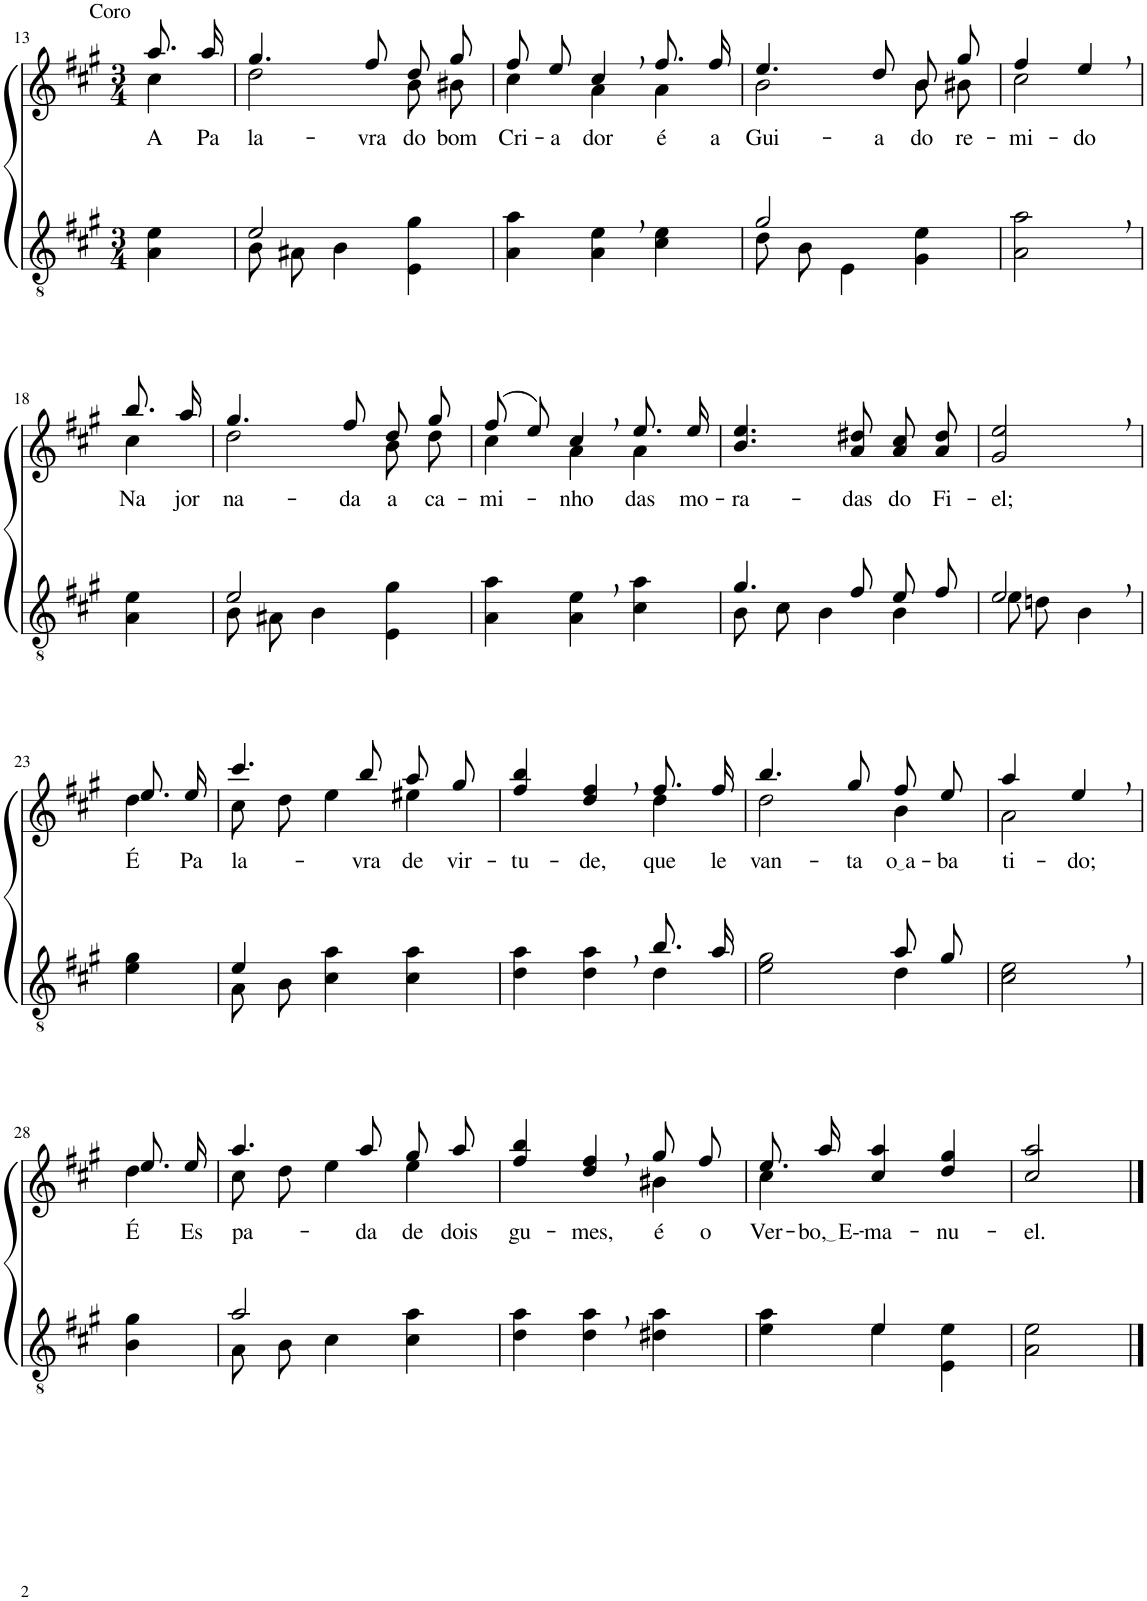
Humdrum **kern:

**kern	**kern	**text
*part2	*part1	*part1
*staff2	*staff1	*staff1
*I"Parte III e IV	*I"Parte I e II	*
!!LO:PB:g=z
*clefGv2	*clefG2	*
*Trd5c9	*Trd5c9	*
*k[f#c#g#]	*k[f#c#g#]	*
*M3/4	*M3/4	*
=13	=13	=13
*	*^	*
!	!LO:TX:a:t=Coro	!	!
!	!	!	!LO:LY:b
4A\ 4e\	8.aa/L	4cc#\	A
!	!	!	!LO:LY:b
.	16aa/Jk	.	Pa-
=14	=14	=14	=14
*^	*	*	*
!	!	!	!	!LO:LY:b
2e/	8B\L	4.gg#/	2dd\	-la-
.	8A#X\J	.	.	.
.	4B\	.	.	.
!	!	!	!	!LO:LY:b
.	.	8ff#/	.	-vra
!	!	!	!	!LO:LY:b
4ryy	4E\ 4g#\	8dd/L	8b\L	do
!	!	!	!	!LO:LY:b
.	.	8gg#/J	8b#X\J	bom
*v	*v	*	*	*
=15	=15	=15	=15
!	!	!	!LO:LY:b
4A\ 4a\	8ff#/L	4cc#\	Cri-
!	!	!	!LO:LY:b
.	8ee/J	.	-a-
!	!	!	!LO:LY:b
4A\, 4e\,	4cc#,/	4a\	-dor
!	!	!	!LO:LY:b
4c#\ 4e\	8.ff#/L	4a\	é
!	!	!	!LO:LY:b
.	16ff#/Jk	.	a
=16	=16	=16	=16
*^	*	*	*
!	!	!	!	!LO:LY:b
2g#/	8d\L	4.ee/	2b\	Gui-
.	8B\J	.	.	.
.	4E\	.	.	.
!	!	!	!	!LO:LY:b
.	.	8dd/	.	-a
!	!	!	!	!LO:LY:b
4ryy	4G#\ 4e\	8b/L	8b\L	do
!	!	!	!	!LO:LY:b
.	.	8gg#/J	8b#X\J	re-
*v	*v	*	*	*
=17	=17	=17	=17
!	!	!	!LO:LY:b
2A\, 2a\,	4ff#/	2cc#\	-mi-
!	!	!	!LO:LY:b
.	4ee,/	.	-do
!!LO:LB:g=z	!!
=18	=18	=18	=18
!	!	!	!LO:LY:b
4A\ 4e\	8.bb/L	4cc#\	Na
!	!	!	!LO:LY:b
.	16aa/Jk	.	jor-
=19	=19	=19	=19
*^	*	*	*
!	!	!	!	!LO:LY:b
2e/	8B\L	4.gg#/	2dd\	-na-
.	8A#X\J	.	.	.
.	4B\	.	.	.
!	!	!	!	!LO:LY:b
.	.	8ff#/	.	-da
!	!	!	!	!LO:LY:b
4ryy	4E\ 4g#\	8dd/L	8b\L	a
!	!	!	!	!LO:LY:b
.	.	8gg#/J	8dd\J	ca-
*v	*v	*	*	*
=20	=20	=20	=20
!	!	!	!LO:LY:b
4A\ 4a\	(8ff#/L	4cc#\	-mi-
.	8ee/J)	.	.
!	!	!	!LO:LY:b
4A\, 4e\,	4cc#,/	4a\	-nho
!	!	!	!LO:LY:b
4c#\ 4a\	8.ee/L	4a\	das
!	!	!	!LO:LY:b
.	16ee/Jk	.	mo-
*	*v	*v	*
=21	=21	=21
*^	*	*
!	!	!	!LO:LY:b
4.g#/	8B\L	4.b/ 4.ee/	-ra-
.	8c#\J	.	.
.	4B\	.	.
!	!	!	!LO:LY:b
8f#/	.	8a/ 8dd#X/	-das
!	!	!	!LO:LY:b
8e/L	4B\	8a\ 8cc#\L	do
!	!	!	!LO:LY:b
8f#/J	.	8a\ 8dd#\J	Fi-
=22	=22	=22	=22
!	!	!	!LO:LY:b
2e,/	8e\L	2g#/, 2ee/,	-el;
.	8dn\J	.	.
.	4B\	.	.
!!LO:LB:g=z
=23	=23	=23	=23
*	*	*^	*
!	!	!	!	!LO:LY:b
*v	*v	*	*	*
4e\ 4g#\	8.ee/L	4dd\	É
!	!	!	!LO:LY:b
.	16ee/Jk	.	Pa-
=24	=24	=24	=24
*^	*	*	*
!	!	!	!	!LO:LY:b
4e/	8A\L	4.ccc#/	8cc#\L	-la-
.	8B\J	.	8dd\J	.
2ryy	4c#\ 4a\	.	4ee\	.
!	!	!	!	!LO:LY:b
.	.	8bb/	.	-vra
!	!	!	!	!LO:LY:b
.	4c#\ 4a\	8aa/L	4ee#X\	de
!	!	!	!	!LO:LY:b
.	.	8gg#/J	.	vir-
=25	=25	=25	=25	=25
!	!	!	!	!LO:LY:b
2ryy	4d\ 4a\	4ff#/ 4bb/	2ryy	-tu-
!	!	!	!	!LO:LY:b
.	4d\ 4a\	4dd/, 4ff#/,	.	-de,
!	!	!	!	!LO:LY:b
8.b/L	4d\	8.ff#/L	4dd\	que
!	!	!	!	!LO:LY:b
16a/Jk	.	16ff#/Jk	.	le-
=26	=26	=26	=26	=26
!	!	!	!	!LO:LY:b
2ryy	2e\ 2g#\	4.bb/	2dd\	-van-
!	!	!	!	!LO:LY:b
.	.	8gg#/	.	-ta
!	!	!	!	!LO:LY:b
8a/L	4d\	8ff#/L	4b\	o a
!	!	!	!	!LO:LY:b
8g#/J	.	8ee/J	.	ba-
*v	*v	*	*	*
=27	=27	=27	=27
!	!	!	!LO:LY:b
2c#\, 2e\,	4aa/	2a\	-ti-
!	!	!	!LO:LY:b
.	4ee,/	.	-do;
!!LO:LB:g=z	!!
=28	=28	=28	=28
!	!	!	!LO:LY:b
4B\ 4g#\	8.ee/L	4dd\	É
!	!	!	!LO:LY:b
.	16ee/Jk	.	Es-
=29	=29	=29	=29
*^	*	*	*
!	!	!	!	!LO:LY:b
2a/	8A\L	4.aa/	8cc#\L	-pa-
.	8B\J	.	8dd\J	.
.	4c#\	.	4ee\	.
!	!	!	!	!LO:LY:b
.	.	8aa/	.	-da
!	!	!	!	!LO:LY:b
4ryy	4c#\ 4a\	8gg#/L	4ee\	de
!	!	!	!	!LO:LY:b
.	.	8aa/J	.	dois
*v	*v	*	*	*
=30	=30	=30	=30
!	!	!	!LO:LY:b
4d\ 4a\	4ff#/ 4bb/	2ryy	gu-
!	!	!	!LO:LY:b
4d\, 4a\,	4dd/, 4ff#/,	.	-mes,
!	!	!	!LO:LY:b
4d#X\ 4a\	8gg#/L	4b#X\	é
!	!	!	!LO:LY:b
.	8ff#/J	.	o
=31	=31	=31	=31
*^	*	*	*
!	!	!	!	!LO:LY:b
4ryy	4e\ 4a\	8.ee/L	4cc#\	Ver-
!	!	!	!	!LO:LY:b
.	.	16aa/Jk	.	bo, E-
!	!	!	!	!LO:LY:b
4e/	4e\	4cc#/ 4aa/	2ryy	-ma-
!	!	!	!	!LO:LY:b
4ryy	4E\ 4e\	4dd/ 4gg#/	.	-nu-
*	*	*v	*v	*
=32	=32	=32	=32
!	!	!	!LO:LY:b
*v	*v	*	*
2A\ 2e\	2cc#/ 2aa/	-el.
==	==	==
*-	*-	*-
